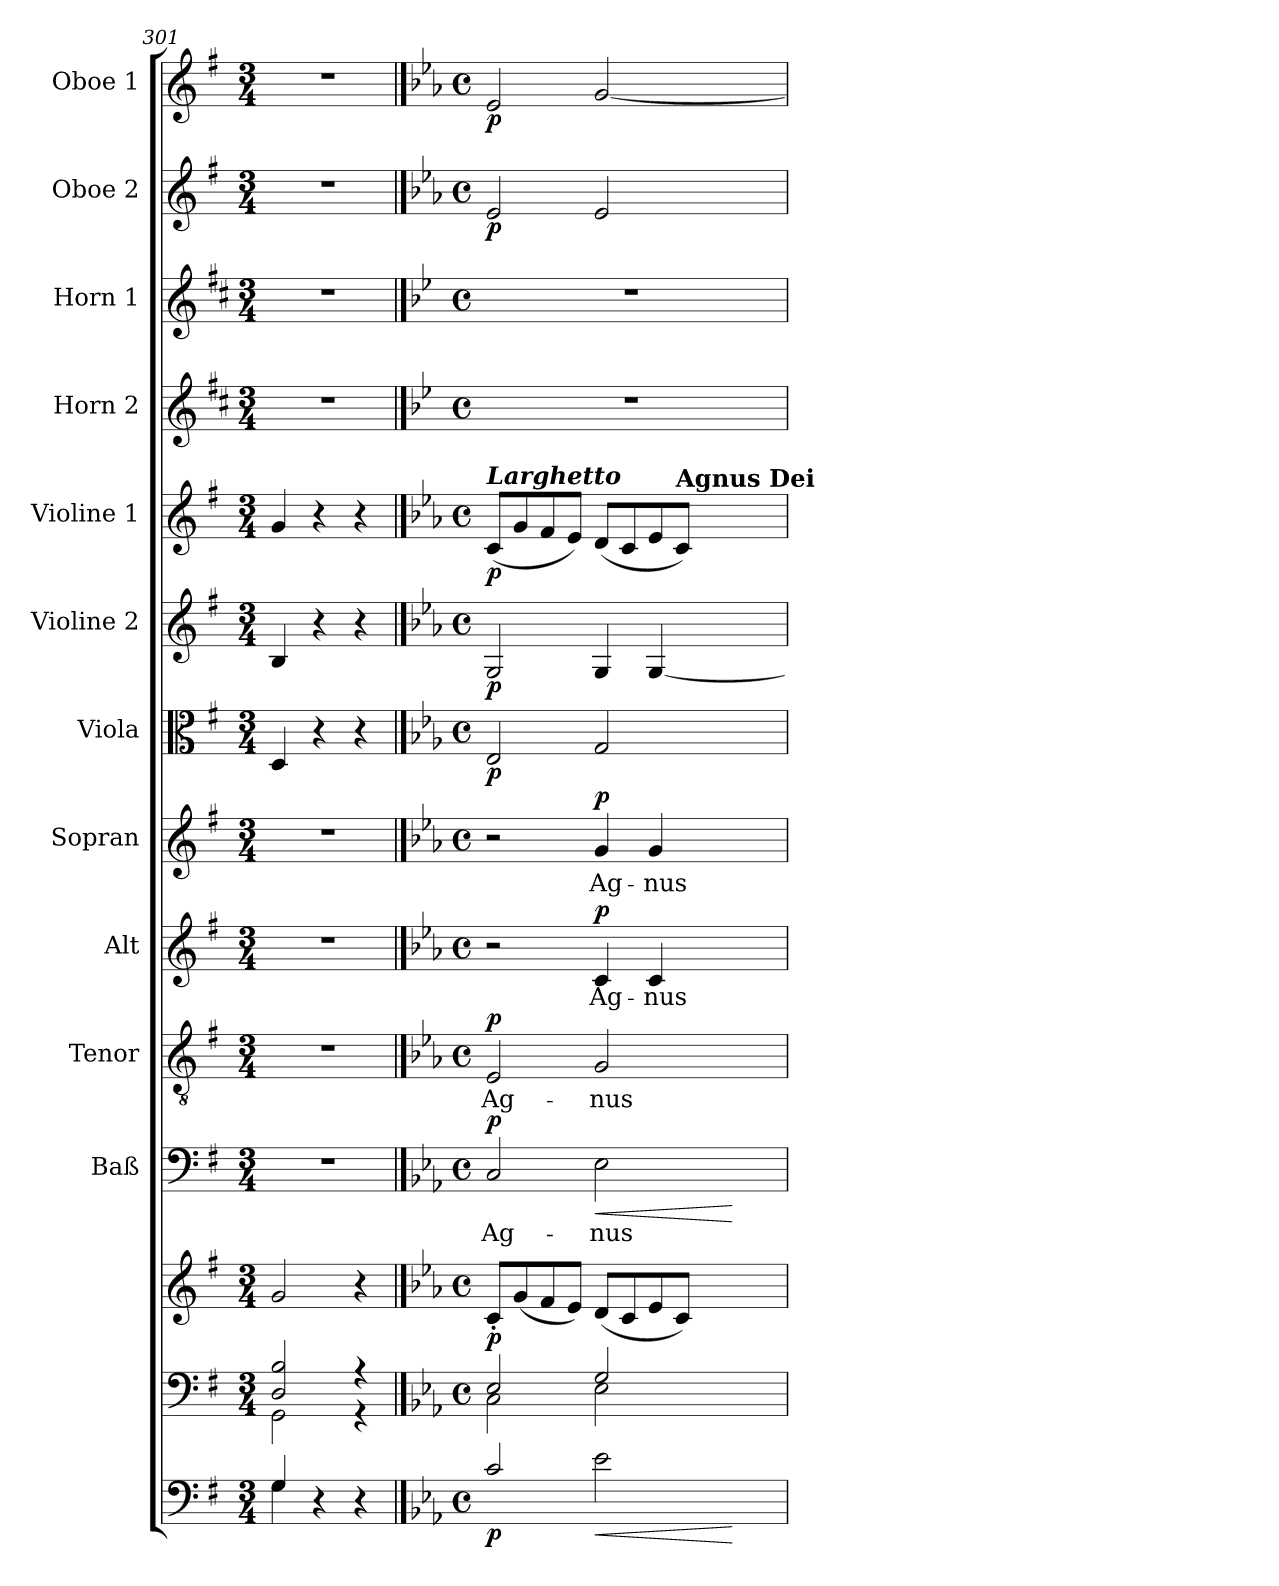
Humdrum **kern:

**kern	**dynam	**kern	**kern	**dynam	**kern	**text	**dynam	**kern	**text	**dynam	**kern	**text	**dynam	**kern	**text	**dynam	**kern	**dynam	**kern	**dynam	**kern	**dynam	**kern	**kern	**kern	**dynam	**kern	**dynam
*part13	*part13	*part12	*part12	*part12	*part11	*part11	*part11	*part10	*part10	*part10	*part9	*part9	*part9	*part8	*part8	*part8	*part7	*part7	*part6	*part6	*part5	*part5	*part4	*part3	*part2	*part2	*part1	*part1
*staff14	*staff14	*staff13	*staff12	*staff12/13	*staff11	*staff11	*staff11	*staff10	*staff10	*staff10	*staff9	*staff9	*staff9	*staff8	*staff8	*staff8	*staff7	*staff7	*staff6	*staff6	*staff5	*staff5	*staff4	*staff3	*staff2	*staff2	*staff1	*staff1
*	*	*	*	*	*I"Baß	*	*	*I"Tenor	*	*	*I"Alt	*	*	*I"Sopran	*	*	*I"Viola	*	*I"Violine 2	*	*I"Violine 1	*	*I"Horn 2	*I"Horn 1	*I"Oboe 2	*	*I"Oboe 1	*
*	*	*	*	*	*I'Baß	*	*	*I'Ten	*	*	*I'Alt	*	*	*I'Sop	*	*	*I'Vla.	*	*I'Vln. 2	*	*I'Vln. 1	*	*I'Hrn. 2	*I'Hrn. 1	*I'Ob. 2	*	*I'Ob. 1	*
*clefF4	*	*clefF4	*clefG2	*	*clefF4	*	*	*clefGv2	*	*	*clefG2	*	*	*clefG2	*	*	*clefC3	*	*clefG2	*	*clefG2	*	*clefG2	*clefG2	*clefG2	*	*clefG2	*
*ITrd7c12	*	*	*	*	*	*	*	*	*	*	*	*	*	*	*	*	*	*	*	*	*	*	*ITrd4c7	*ITrd4c7	*	*	*	*
*k[f#]	*	*k[f#]	*k[f#]	*	*k[f#]	*	*	*k[f#]	*	*	*k[f#]	*	*	*k[f#]	*	*	*k[f#]	*	*k[f#]	*	*k[f#]	*	*k[f#]	*k[f#]	*k[f#]	*	*k[f#]	*
*G:	*	*G:	*G:	*	*G:	*	*	*G:	*	*	*G:	*	*	*G:	*	*	*G:	*	*G:	*	*G:	*	*G:	*G:	*G:	*	*G:	*
*M3/4	*	*M3/4	*M3/4	*	*M3/4	*	*	*M3/4	*	*	*M3/4	*	*	*M3/4	*	*	*M3/4	*	*M3/4	*	*M3/4	*	*M3/4	*M3/4	*M3/4	*	*M3/4	*
=301	=301	=301	=301	=301	=301	=301	=301	=301	=301	=301	=301	=301	=301	=301	=301	=301	=301	=301	=301	=301	=301	=301	=301	=301	=301	=301	=301	=301
*^	*	*^	*	*	*	*	*	*	*	*	*	*	*	*	*	*	*	*	*	*	*	*	*	*	*	*	*	*
4GG/	4GG\	.	2GG\	2D/ 2B/	2g/	.	2.r	.	.	2.r	.	.	2.r	.	.	2.r	.	.	4D/	.	4B/	.	4g/	.	2.r	2.r	2.r	.	2.r	.
2ryy	4r	.	.	.	.	.	.	.	.	.	.	.	.	.	.	.	.	.	4r	.	4r	.	4r	.	.	.	.	.	.	.
.	4r	.	4r	4r	4r	.	.	.	.	.	.	.	.	.	.	.	.	.	4r	.	4r	.	4r	.	.	.	.	.	.	.
*v	*v	*	*	*	*	*	*	*	*	*	*	*	*	*	*	*	*	*	*	*	*	*	*	*	*	*	*	*	*	*
!!LO:PB:g=z
==302	==302	==302	==302	==302	==302	==302	==302	==302	==302	==302	==302	==302	==302	==302	==302	==302	==302	==302	==302	==302	==302	==302	==302	==302	==302	==302	==302	==302	==302
*k[b-e-a-]	*	*k[b-e-a-]	*	*k[b-e-a-]	*	*k[b-e-a-]	*	*	*k[b-e-a-]	*	*	*k[b-e-a-]	*	*	*k[b-e-a-]	*	*	*k[b-e-a-]	*	*k[b-e-a-]	*	*k[b-e-a-]	*	*k[b-e-a-]	*k[b-e-a-]	*k[b-e-a-]	*	*k[b-e-a-]	*
*E-:	*	*E-:	*	*E-:	*	*E-:	*	*	*E-:	*	*	*E-:	*	*	*E-:	*	*	*E-:	*	*E-:	*	*E-:	*	*E-:	*E-:	*E-:	*	*E-:	*
*M4/4	*	*M4/4	*	*M4/4	*	*M4/4	*	*	*M4/4	*	*	*M4/4	*	*	*M4/4	*	*	*M4/4	*	*M4/4	*	*M4/4	*	*M4/4	*M4/4	*M4/4	*	*M4/4	*
*met(c)	*	*met(c)	*	*met(c)	*	*met(c)	*	*	*met(c)	*	*	*met(c)	*	*	*met(c)	*	*	*met(c)	*	*met(c)	*	*met(c)	*	*met(c)	*met(c)	*met(c)	*	*met(c)	*
*^	*	*	*	*	*	*	*	*	*	*	*	*	*	*	*	*	*	*	*	*	*	*	*	*	*	*	*	*	*
!	!	!	!	!	!	!	!	!	!	!	!	!	!	!	!	!	!	!	!	!	!	!	!LO:TX:a:Bi:t=Larghetto	!	!	!	!	!	!	!
!	!	!LO:DY:b	!	!	!	!LO:DY:b	!	!LO:LY:b	!LO:DY:a	!	!LO:LY:b	!LO:DY:a	!	!	!	!	!	!	!	!LO:DY:b	!	!LO:DY:b	!	!LO:DY:b	!	!	!	!LO:DY:b	!	!LO:DY:b
*v	*v	*	*	*	*	*	*	*	*	*	*	*	*	*	*	*	*	*	*	*	*	*	*	*	*	*	*	*	*	*
2C/	p	2E-/	2C\	8c'</L	p	2C/	Ag-	p	2E-/	Ag-	p	2r	.	.	2r	.	.	2E-/	p	2G/	p	(<8c/L	p	1r	1r	2e-/	p	2e-/	p
.	.	.	.	(<8g/	.	.	.	.	.	.	.	.	.	.	.	.	.	.	.	.	.	8g/	.	.	.	.	.	.	.
.	.	.	.	8f/	.	.	.	.	.	.	.	.	.	.	.	.	.	.	.	.	.	8f/	.	.	.	.	.	.	.
.	.	.	.	8e-/J)	.	.	.	.	.	.	.	.	.	.	.	.	.	.	.	.	.	8e-/J)	.	.	.	.	.	.	.
!	!LO:HP:b	!	!	!	!	!	!LO:LY:b	!LO:HP:b	!	!LO:LY:b	!	!	!LO:LY:b	!LO:DY:a	!	!LO:LY:b	!LO:DY:a	!	!	!	!	!	!	!	!	!	!	!	!
2E-\	<	2G/	2E-\	(<8d/L	.	2E-\	-nus	<	2G/	-nus	.	4c/	Ag-	p	4g/	Ag-	p	2G/	.	4G/	.	(<8d/L	.	.	.	2e-/	.	[2g/	.
.	.	.	.	8c/	.	.	.	.	.	.	.	.	.	.	.	.	.	.	.	.	.	8c/	.	.	.	.	.	.	.
!	!	!	!	!	!	!	!	!	!	!	!	!	!LO:LY:b	!	!	!LO:LY:b	!	!	!	!	!	!	!	!	!	!	!	!	!
.	.	.	.	8e-/	.	.	.	.	.	.	.	4c/	-nus	.	4g/	-nus	.	.	.	[4G/	.	8e-/	.	.	.	.	.	.	.
!	!	!	!	!	!	!	!	!	!	!	!	!	!	!	!	!	!	!	!	!	!	!LO:TX:a:B:t=Agnus Dei	!	!	!	!	!	!	!
.	.	.	.	8c/J)	.	.	.	.	.	.	.	.	.	.	.	.	.	.	.	.	.	8c/J)	.	.	.	.	.	.	.
*	*	*v	*v	*	*	*	*	*	*	*	*	*	*	*	*	*	*	*	*	*	*	*	*	*	*	*	*	*	*
.	[	.	.	.	.	.	[	.	.	.	.	.	.	.	.	.	.	.	.	.	.	.	.	.	.	.	.	.
=	=	=	=	=	=	=	=	=	=	=	=	=	=	=	=	=	=	=	=	=	=	=	=	=	=	=	=	=
*-	*-	*-	*-	*-	*-	*-	*-	*-	*-	*-	*-	*-	*-	*-	*-	*-	*-	*-	*-	*-	*-	*-	*-	*-	*-	*-	*-	*-
